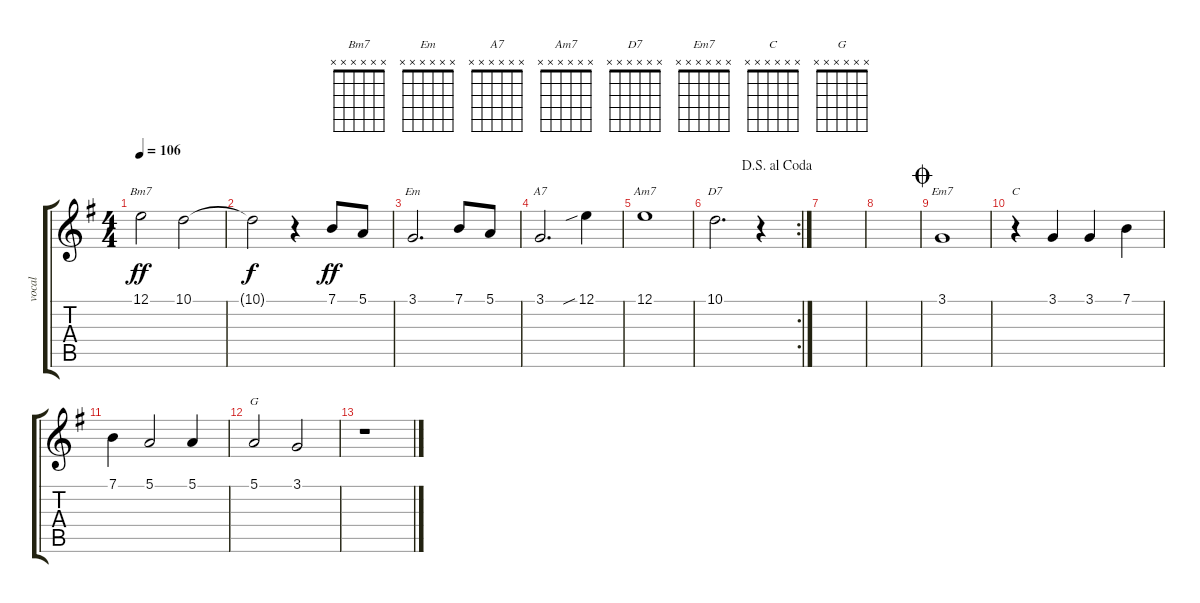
\track ("vocal" "vocal") {instrument stringensemble1}
\staff {score tabs}
\tuning (E4 B3 G3 D3 A2 E2) {hide}
\chord ("Bm7" x x x x x x)
\chord ("Em" x x x x x x)
\chord ("A7" x x x x x x)
\chord ("Am7" x x x x x x)
\chord ("D7" x x x x x x)
\chord ("Em7" x x x x x x)
\chord ("C" x x x x x x)
\chord ("G" x x x x x x)
\ts (4 4)
\tempo 106
\clef g2
\ks g
12.1.2{ch "Bm7" dy ff} 10.1.2 |
10.1{t}.2{dy f} r.4 7.1.8{dy ff} 5.1.8 |
3.1.2{d ch "Em"} 7.1.8 5.1.8 |
3.1.2{d ch "A7"} 12.1{sib}.4 |
12.1.1{ch "Am7"} |
\rc 2
\jump dalsegnoalcoda
10.1.2{d ch "D7"} r.4 |
|
|
\jump coda
3.1.1{ch "Em7"} |
r.4{ch "C"} 3.1.4 3.1.4 7.1.4 |
7.1.4 5.1.2 5.1.4 |
5.1.2{ch "G"} 3.1.2 |
r.1
